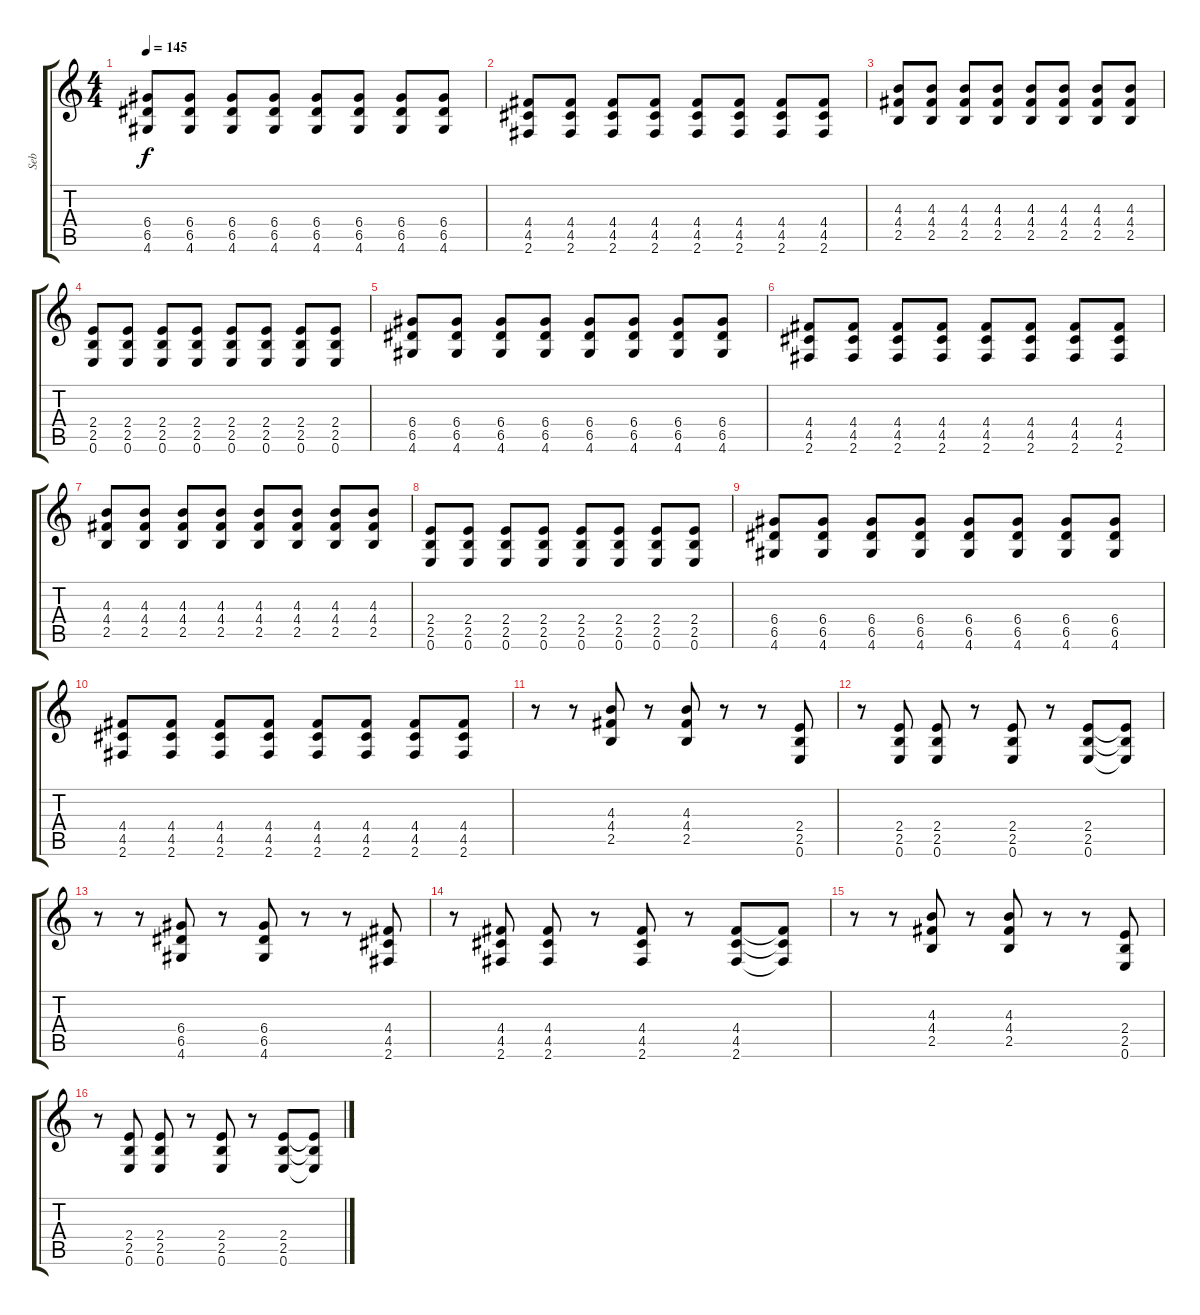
\track ("Seb" "Seb") {instrument distortionguitar bank 255}
\staff {score tabs}
\tuning (E4 B3 G3 D3 A2 E2) {hide}
\ts (4 4)
\tempo 145
\clef g2
\ks c
(6.4 6.5 4.6).8{dy f} (6.4 6.5 4.6).8 (6.4 6.5 4.6).8 (6.4 6.5 4.6).8 (6.4 6.5 4.6).8 (6.4 6.5 4.6).8 (6.4 6.5 4.6).8 (6.4 6.5 4.6).8 |
(4.4 4.5 2.6).8 (4.4 4.5 2.6).8 (4.4 4.5 2.6).8 (4.4 4.5 2.6).8 (4.4 4.5 2.6).8 (4.4 4.5 2.6).8 (4.4 4.5 2.6).8 (4.4 4.5 2.6).8 |
(4.3 4.4 2.5).8 (4.3 4.4 2.5).8 (4.3 4.4 2.5).8 (4.3 4.4 2.5).8 (4.3 4.4 2.5).8 (4.3 4.4 2.5).8 (4.3 4.4 2.5).8 (4.3 4.4 2.5).8 |
(2.4 2.5 0.6).8 (2.4 2.5 0.6).8 (2.4 2.5 0.6).8 (2.4 2.5 0.6).8 (2.4 2.5 0.6).8 (2.4 2.5 0.6).8 (2.4 2.5 0.6).8 (2.4 2.5 0.6).8 |
(6.4 6.5 4.6).8 (6.4 6.5 4.6).8 (6.4 6.5 4.6).8 (6.4 6.5 4.6).8 (6.4 6.5 4.6).8 (6.4 6.5 4.6).8 (6.4 6.5 4.6).8 (6.4 6.5 4.6).8 |
(4.4 4.5 2.6).8 (4.4 4.5 2.6).8 (4.4 4.5 2.6).8 (4.4 4.5 2.6).8 (4.4 4.5 2.6).8 (4.4 4.5 2.6).8 (4.4 4.5 2.6).8 (4.4 4.5 2.6).8 |
(4.3 4.4 2.5).8 (4.3 4.4 2.5).8 (4.3 4.4 2.5).8 (4.3 4.4 2.5).8 (4.3 4.4 2.5).8 (4.3 4.4 2.5).8 (4.3 4.4 2.5).8 (4.3 4.4 2.5).8 |
(2.4 2.5 0.6).8 (2.4 2.5 0.6).8 (2.4 2.5 0.6).8 (2.4 2.5 0.6).8 (2.4 2.5 0.6).8 (2.4 2.5 0.6).8 (2.4 2.5 0.6).8 (2.4 2.5 0.6).8 |
(6.4 6.5 4.6).8 (6.4 6.5 4.6).8 (6.4 6.5 4.6).8 (6.4 6.5 4.6).8 (6.4 6.5 4.6).8 (6.4 6.5 4.6).8 (6.4 6.5 4.6).8 (6.4 6.5 4.6).8 |
(4.4 4.5 2.6).8 (4.4 4.5 2.6).8 (4.4 4.5 2.6).8 (4.4 4.5 2.6).8 (4.4 4.5 2.6).8 (4.4 4.5 2.6).8 (4.4 4.5 2.6).8 (4.4 4.5 2.6).8 |
r.8 r.8 (4.3 4.4 2.5).8 r.8 (4.3 4.4 2.5).8 r.8 r.8 (2.4 2.5 0.6).8 |
r.8 (2.4 2.5 0.6).8 (2.4 2.5 0.6).8 r.8 (2.4 2.5 0.6).8 r.8 (2.4 2.5 0.6).8 (2.4{t} 2.5{t} 0.6{t}).8 |
r.8 r.8 (6.4 6.5 4.6).8 r.8 (6.4 6.5 4.6).8 r.8 r.8 (4.4 4.5 2.6).8 |
r.8 (4.4 4.5 2.6).8 (4.4 4.5 2.6).8 r.8 (4.4 4.5 2.6).8 r.8 (4.4 4.5 2.6).8 (4.4{t} 4.5{t} 2.6{t}).8 |
r.8 r.8 (4.3 4.4 2.5).8 r.8 (4.3 4.4 2.5).8 r.8 r.8 (2.4 2.5 0.6).8 |
r.8 (2.4 2.5 0.6).8 (2.4 2.5 0.6).8 r.8 (2.4 2.5 0.6).8 r.8 (2.4 2.5 0.6).8 (2.4{t} 2.5{t} 0.6{t}).8
